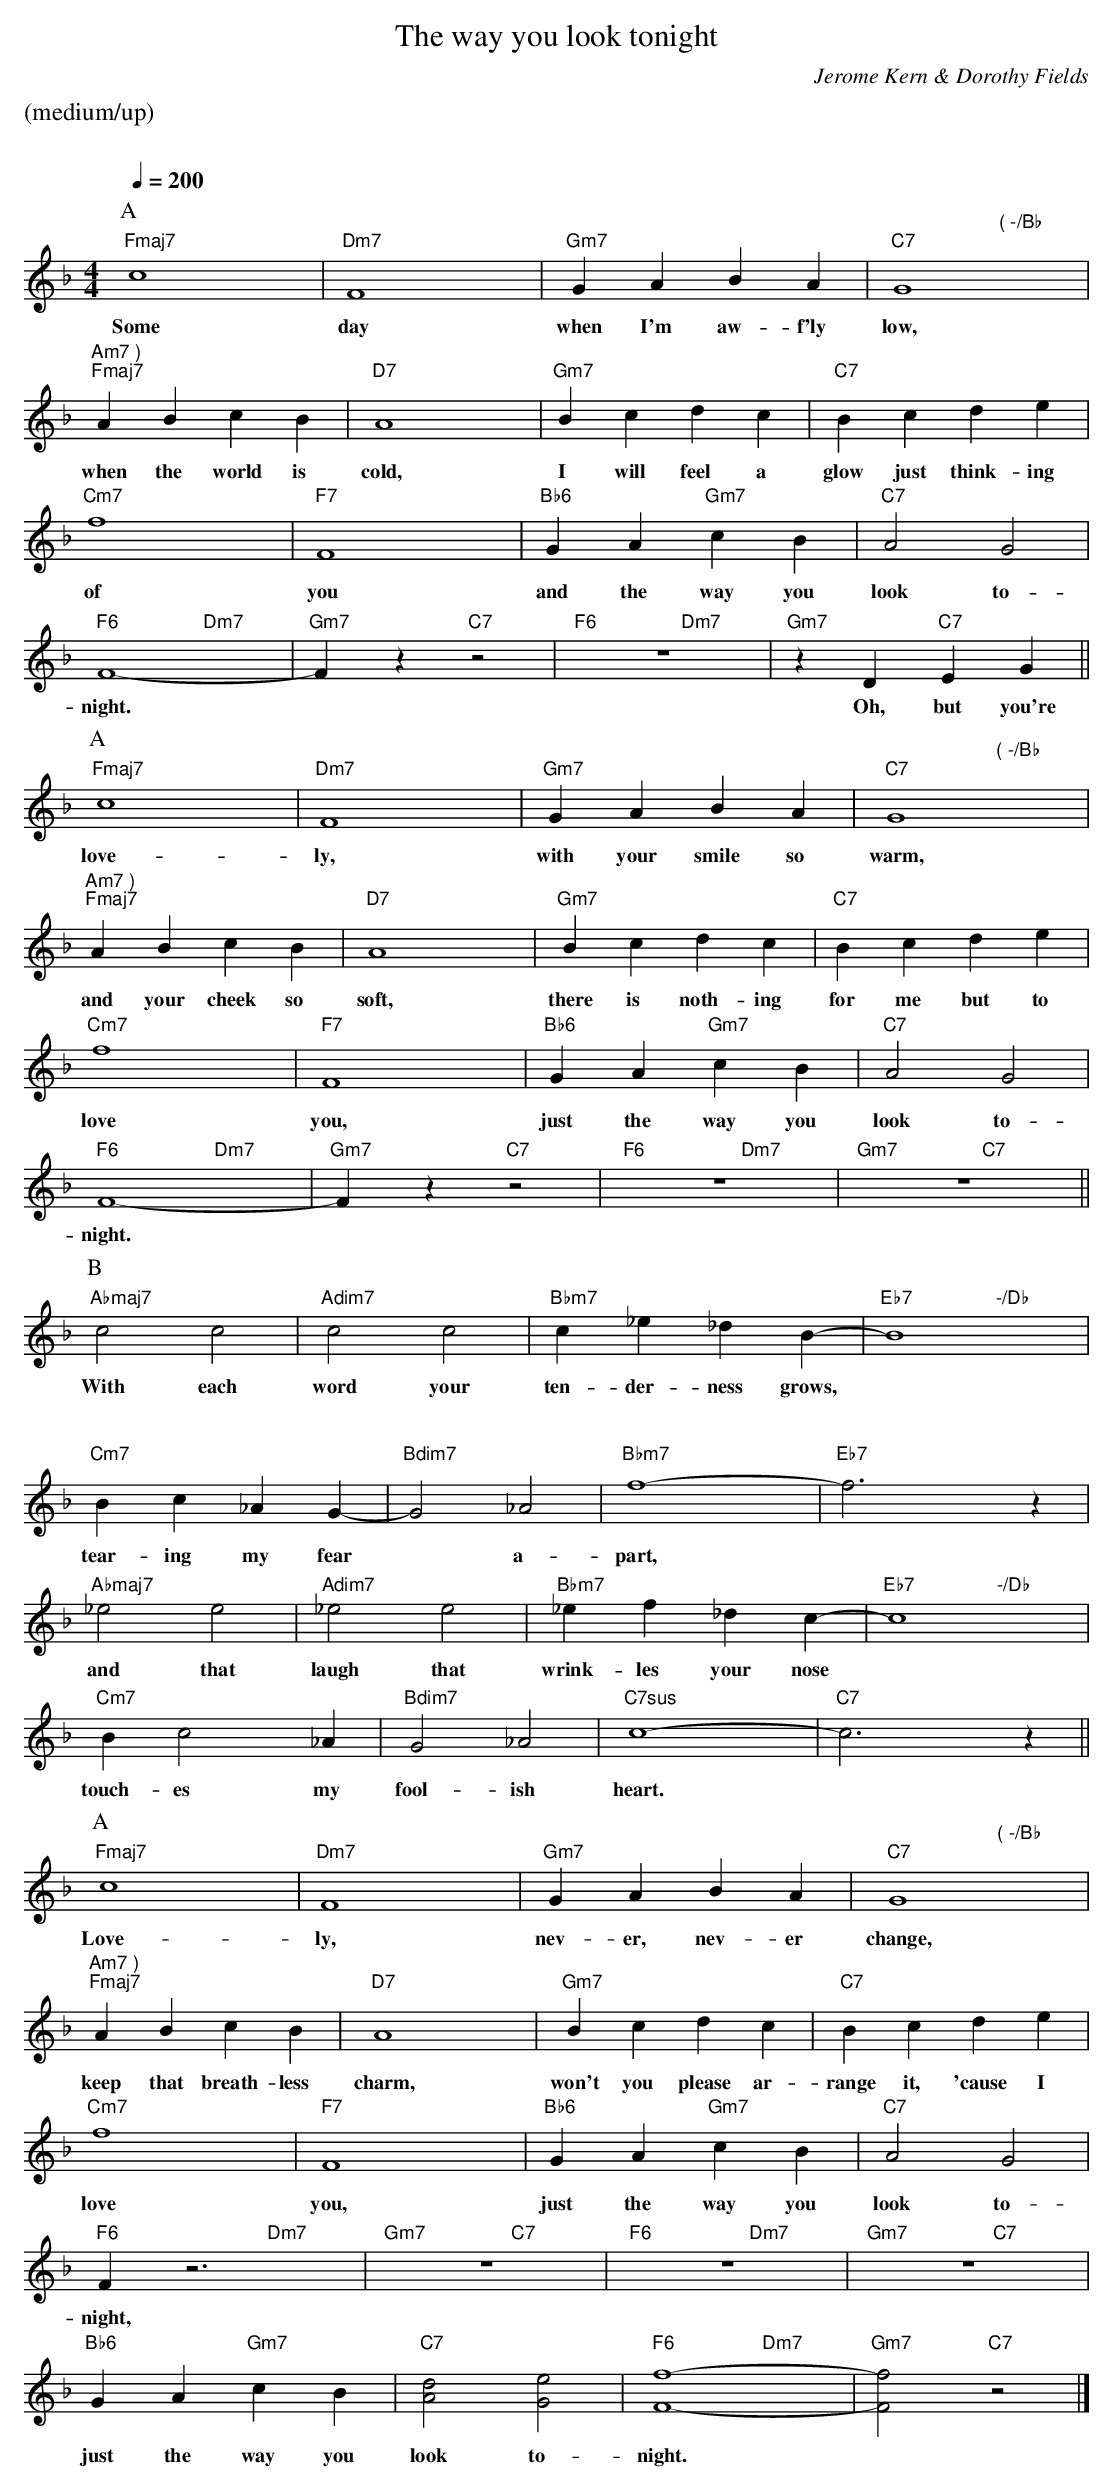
X:1
T: The way you look tonight
M:4/4
L:1/4
C:Jerome Kern & Dorothy Fields
Q:1/4=200
%%staves (chords melody)
K:F
%%text (medium/up)
%%vskip 20
P: A
V:chords
"Fmaj7"x2 x2 | "Dm7"x2 x2 | "Gm7"x2 x2 | "C7"x2 "( -/Bb"" "x2 |
"Am7 )""Fmaj7"x2 x2 | "D7"x2 x2 | "Gm7"x2 x2 | "C7"x2 x2 |
"Cm7"x2 x2 | "F7"x2 x2 | "Bb6"x2 "Gm7"x2 | "C7"x2 x2 |
"F6"x2 "Dm7"x2 | "Gm7"x2 "C7"x2 | "F6"x2 "Dm7"x2 | "Gm7"x2 "C7"x2 ||
V:melody
c4 | F4 | GABA | G4 |
w:Some day when I'm aw-f'ly low,
ABcB | A4 | Bcdc | Bcde |
w:when the world is cold, I will feel a glow just think-ing
f4 | F4 | GAcB | A2G2 |
w:of you and the way you look to-
F4- | Fzz2 | z4 | zDEG ||
w:night.* Oh, but you're
P: A
V:chords
"Fmaj7"x2 x2 | "Dm7"x2 x2 | "Gm7"x2 x2 | "C7"x2 "( -/Bb"" "x2 |
"Am7 )""Fmaj7"x2 x2 | "D7"x2 x2 | "Gm7"x2 x2 | "C7"x2 x2 |
"Cm7"x2 x2 | "F7"x2 x2 | "Bb6"x2 "Gm7"x2 | "C7"x2 x2 |
"F6"x2 "Dm7"x2 | "Gm7"x2 "C7"x2 | "F6"x2 "Dm7"x2 | "Gm7"x2 "C7"x2 ||
V:melody
c4 | F4 | GABA | G4 |
w:love-ly, with your smile so warm,
ABcB | A4 | Bcdc | Bcde |
w:and your cheek so soft, there is noth-ing for me but to
f4 | F4 | GAcB | A2G2 |
w:love you, just the way you look to-
F4- | Fzz2 | z4 | z4 ||
w:night.*
P: B
V:chords
"Abmaj7"x2 x2 | "Adim7"x2 x2 | "Bbm7"x2 x2 | "Eb7"x2 "-/Db"x2 |
"Cm7"x2 x2 | "Bdim7"x2 x2 | "Bbm7"x2 x2 | "Eb7"x2 x2 |
"Abmaj7"x2 x2 | "Adim7"x2 x2 | "Bbm7"x2 x2 | "Eb7"x2 "-/Db"x2 |
"Cm7"x2 x2 | "Bdim7"x2 x2 | "C7sus"x2 x2 | "C7"x2 x2 ||
V:melody
c2c2 | c2c2 | c_e_dB- | B4 |
w:With each word your ten-der-ness grows,*
Bc_AG-| G2_A2 | f4- | f3z |
w:tear-ing my fear* a-part,*
_e2e2 | _e2e2 | _ef_dc- | c4 |
w:and that laugh that wrink-les your nose*
Bc2_A | G2_A2 | c4- | c3z ||
w:touch-es my fool-ish heart.*
P: A
V:chords
"Fmaj7"x2 x2 | "Dm7"x2 x2 | "Gm7"x2 x2 | "C7"x2 "( -/Bb"" "x2 |
"Am7 )""Fmaj7"x2 x2 | "D7"x2 x2 | "Gm7"x2 x2 | "C7"x2 x2 |
"Cm7"x2 x2 | "F7"x2 x2 | "Bb6"x2 "Gm7"x2 | "C7"x2 x2 |
"F6"x2 "Dm7"x2 | "Gm7"x2 "C7"x2 | "F6"x2 "Dm7"x2 | "Gm7"x2 "C7"x2 |
"Bb6"x2 "Gm7"x2 | "C7"x2 x2 | "F6"x2 "Dm7"x2 | "Gm7"x2 "C7"x2 |]
V:melody
c4 | F4 | GABA | G4 |
w:Love-ly, nev-er, nev-er change,
ABcB | A4 | Bcdc | Bcde |
w:keep that breath-less charm, won't you please ar-range it, 'cause I
f4 | F4 | GAcB | A2G2 |
w:love you, just the way you look to-
Fz3 | z4 | z4 | z4 |
w:night,
GAcB | [A2d2][G2e2] | [F4-f4-] | [F2f2] z2 |]
w:just the way you look to-night.*
